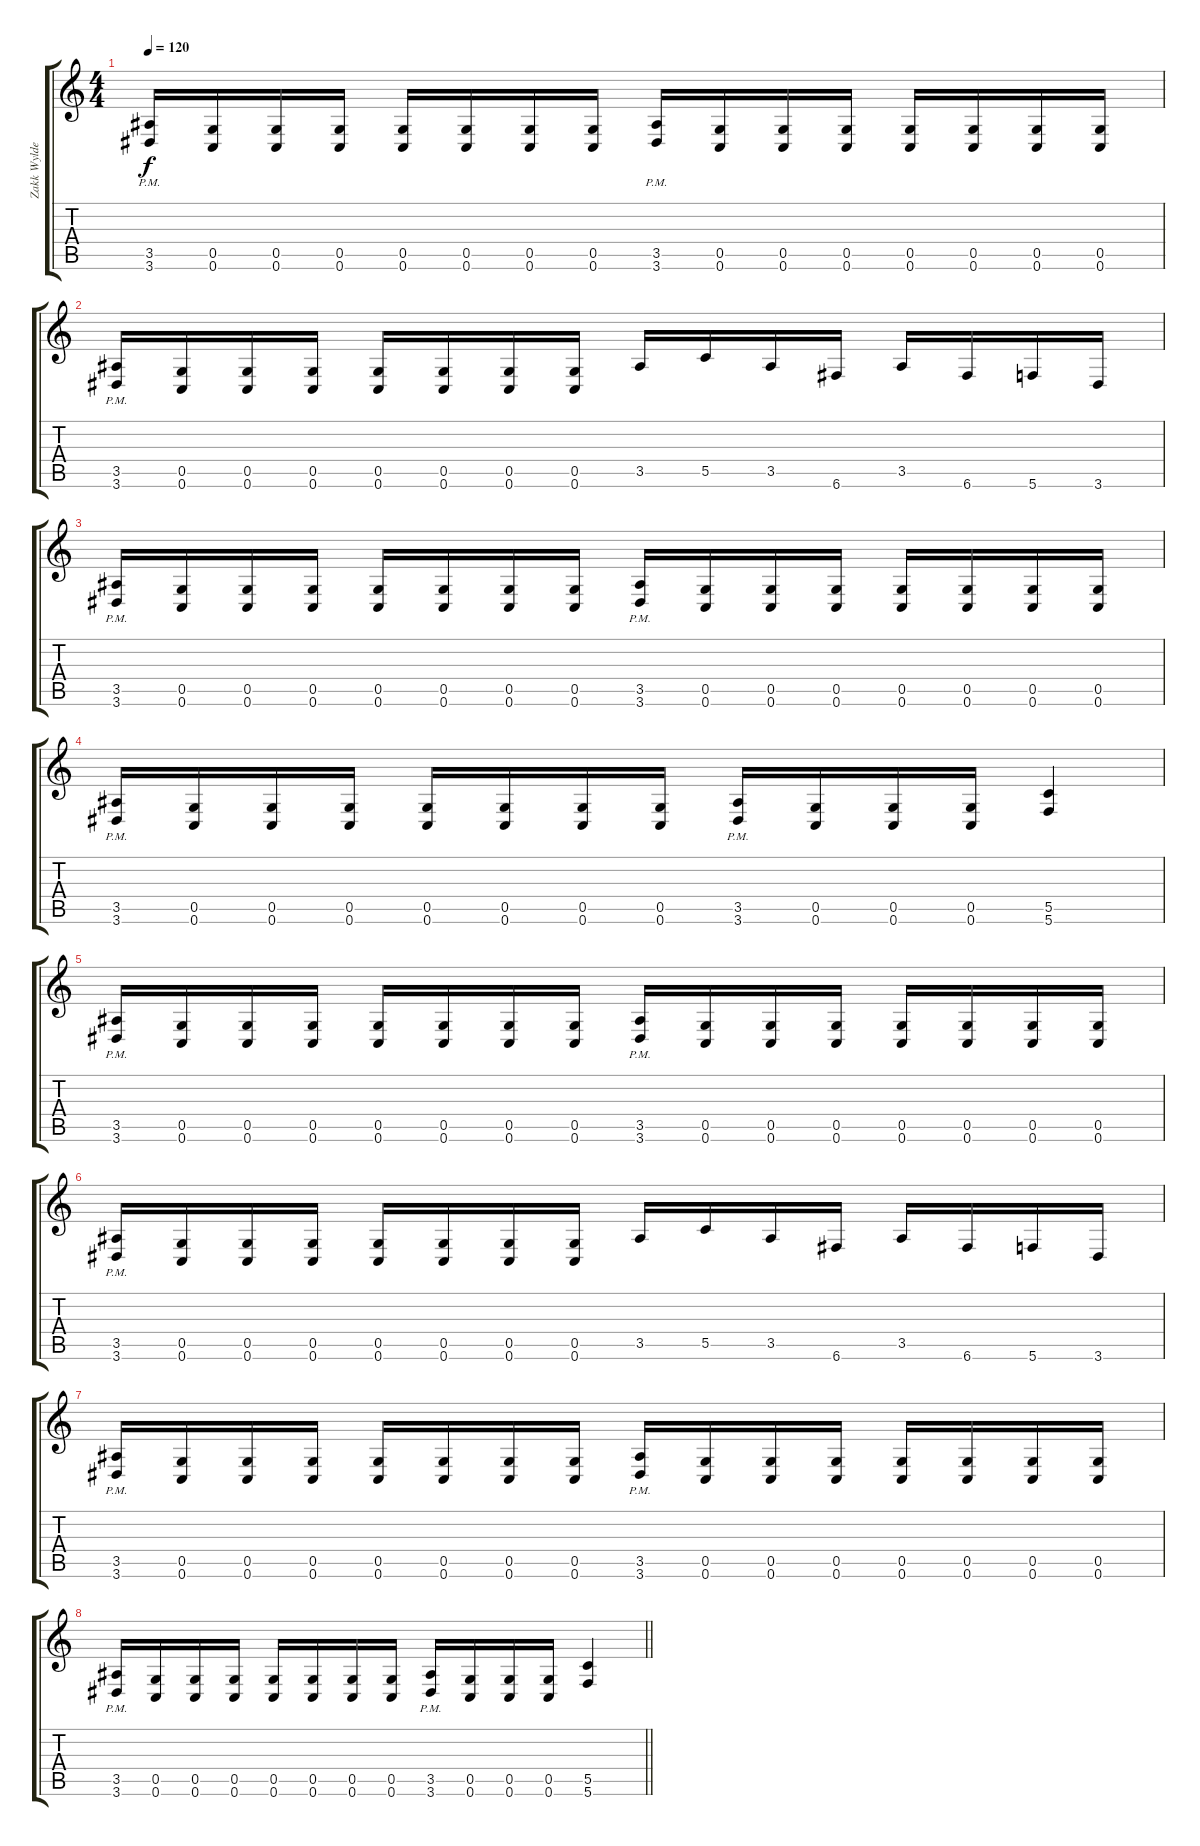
\track ("Zakk Wylde" "Zakk Wylde") {instrument distortionguitar}
\staff {score tabs}
\tuning (D4 A3 F3 C3 G2 C2) {hide}
\ts (4 4)
\tempo 120
\clef g2
\ks c
(3.5{pm} 3.6{pm}).16{dy f} (0.5 0.6).16 (0.5 0.6).16 (0.5 0.6).16 (0.5 0.6).16 (0.5 0.6).16 (0.5 0.6).16 (0.5 0.6).16 (3.5{pm} 3.6{pm}).16 (0.5 0.6).16 (0.5 0.6).16 (0.5 0.6).16 (0.5 0.6).16 (0.5 0.6).16 (0.5 0.6).16 (0.5 0.6).16 |
(3.5{pm} 3.6{pm}).16 (0.5 0.6).16 (0.5 0.6).16 (0.5 0.6).16 (0.5 0.6).16 (0.5 0.6).16 (0.5 0.6).16 (0.5 0.6).16 3.5.16 5.5.16 3.5.16 6.6.16 3.5.16 6.6.16 5.6.16 3.6.16 |
(3.5{pm} 3.6{pm}).16 (0.5 0.6).16 (0.5 0.6).16 (0.5 0.6).16 (0.5 0.6).16 (0.5 0.6).16 (0.5 0.6).16 (0.5 0.6).16 (3.5{pm} 3.6{pm}).16 (0.5 0.6).16 (0.5 0.6).16 (0.5 0.6).16 (0.5 0.6).16 (0.5 0.6).16 (0.5 0.6).16 (0.5 0.6).16 |
(3.5{pm} 3.6{pm}).16 (0.5 0.6).16 (0.5 0.6).16 (0.5 0.6).16 (0.5 0.6).16 (0.5 0.6).16 (0.5 0.6).16 (0.5 0.6).16 (3.5{pm} 3.6{pm}).16 (0.5 0.6).16 (0.5 0.6).16 (0.5 0.6).16 (5.5 5.6).4 |
(3.5{pm} 3.6{pm}).16 (0.5 0.6).16 (0.5 0.6).16 (0.5 0.6).16 (0.5 0.6).16 (0.5 0.6).16 (0.5 0.6).16 (0.5 0.6).16 (3.5{pm} 3.6{pm}).16 (0.5 0.6).16 (0.5 0.6).16 (0.5 0.6).16 (0.5 0.6).16 (0.5 0.6).16 (0.5 0.6).16 (0.5 0.6).16 |
(3.5{pm} 3.6{pm}).16 (0.5 0.6).16 (0.5 0.6).16 (0.5 0.6).16 (0.5 0.6).16 (0.5 0.6).16 (0.5 0.6).16 (0.5 0.6).16 3.5.16 5.5.16 3.5.16 6.6.16 3.5.16 6.6.16 5.6.16 3.6.16 |
(3.5{pm} 3.6{pm}).16 (0.5 0.6).16 (0.5 0.6).16 (0.5 0.6).16 (0.5 0.6).16 (0.5 0.6).16 (0.5 0.6).16 (0.5 0.6).16 (3.5{pm} 3.6{pm}).16 (0.5 0.6).16 (0.5 0.6).16 (0.5 0.6).16 (0.5 0.6).16 (0.5 0.6).16 (0.5 0.6).16 (0.5 0.6).16 |
\barLineRight lightlight
(3.5{pm} 3.6{pm}).16 (0.5 0.6).16 (0.5 0.6).16 (0.5 0.6).16 (0.5 0.6).16 (0.5 0.6).16 (0.5 0.6).16 (0.5 0.6).16 (3.5{pm} 3.6{pm}).16 (0.5 0.6).16 (0.5 0.6).16 (0.5 0.6).16 (5.5 5.6).4
